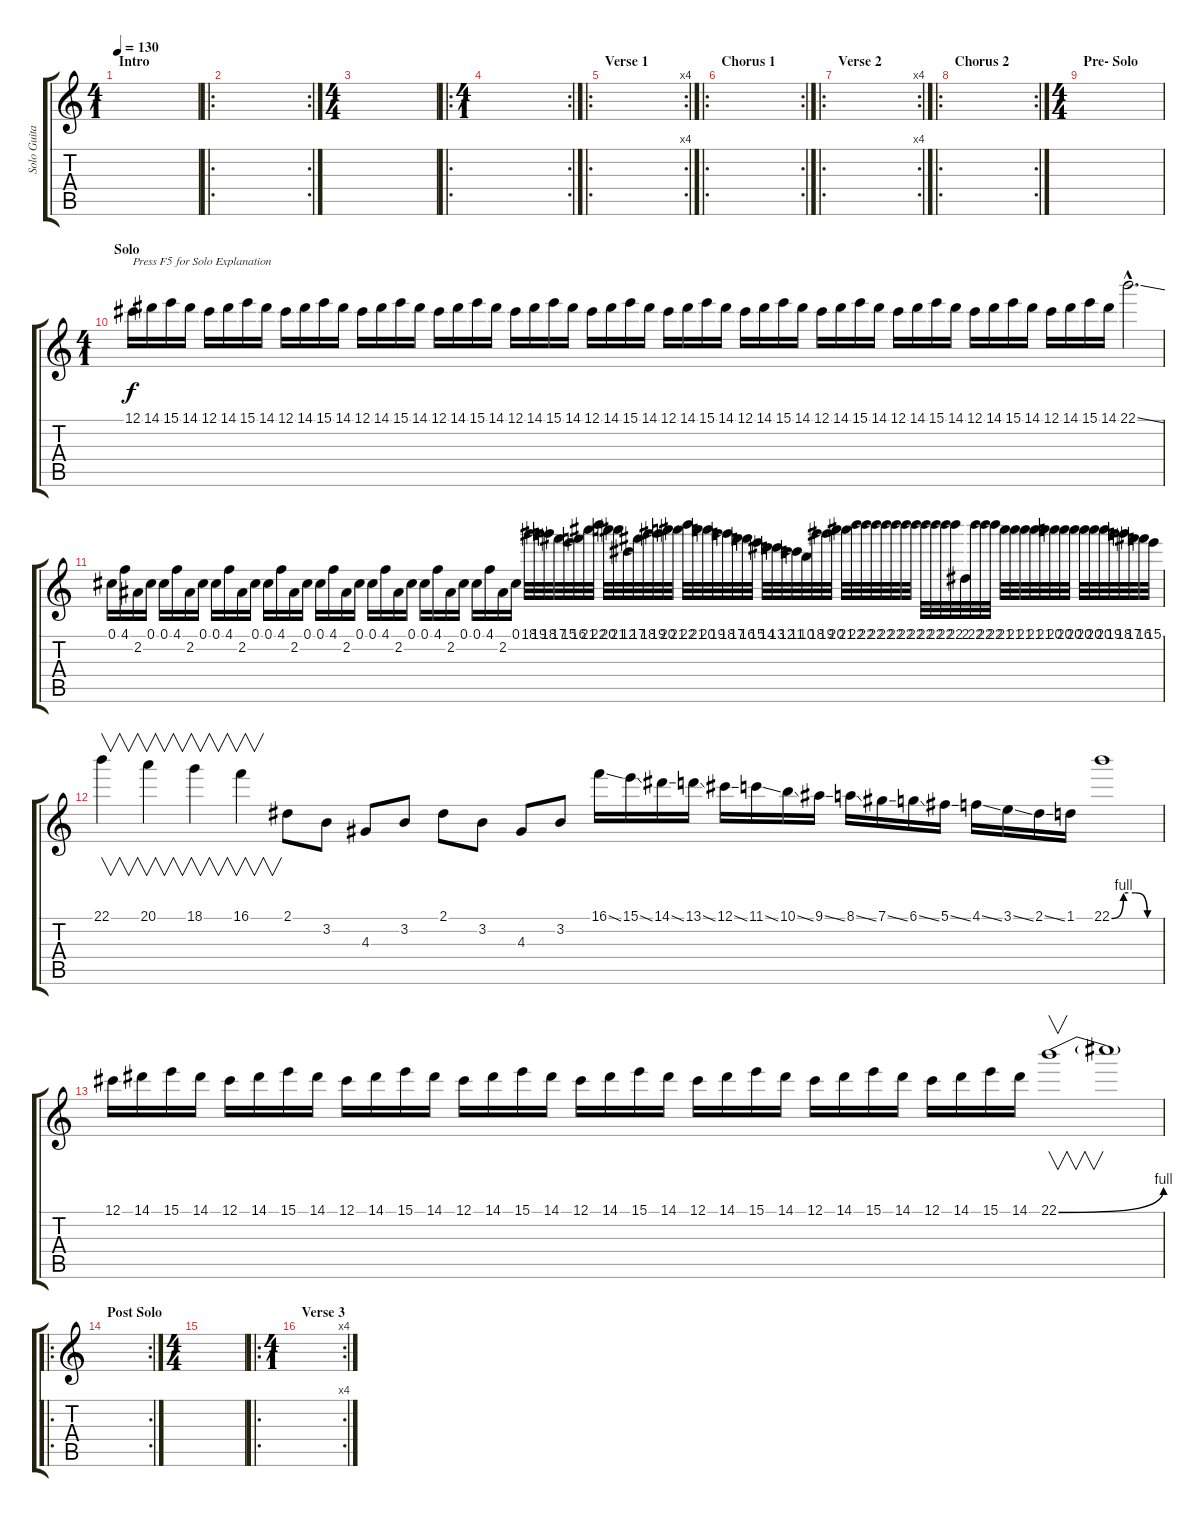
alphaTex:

\track ("Solo Guitar" "Solo Guita") {instrument distortionguitar}
\staff {score tabs}
\tuning (Db4 Ab3 E3 B2 Gb2 Db2) {hide}
\ts (4 1)
\section ("" "Intro")
\tempo 130
\clef g2
\ks c
|
\ro
\rc 2
|
\ts (4 4)
|
\ro
\rc 2
\ts (4 1)
|
\ro
\rc 4
\section ("" "Verse 1")
|
\ro
\rc 2
\section ("" "Chorus 1")
|
\ro
\rc 4
\section ("" "Verse 2")
|
\ro
\rc 2
\section ("" "Chorus 2")
|
\ts (4 4)
\section ("" "Pre- Solo")
|
\ts (4 1)
\section ("" "Solo")
12.1.16{txt "Press F5 for Solo Explanation"} 14.1.16 15.1.16 14.1.16 12.1.16 14.1.16 15.1.16 14.1.16 12.1.16 14.1.16 15.1.16 14.1.16 12.1.16 14.1.16 15.1.16 14.1.16 12.1.16 14.1.16 15.1.16 14.1.16 12.1.16 14.1.16 15.1.16 14.1.16 12.1.16 14.1.16 15.1.16 14.1.16 12.1.16 14.1.16 15.1.16 14.1.16 12.1.16 14.1.16 15.1.16 14.1.16 12.1.16 14.1.16 15.1.16 14.1.16 12.1.16 14.1.16 15.1.16 14.1.16 12.1.16 14.1.16 15.1.16 14.1.16 12.1.16 14.1.16 15.1.16 14.1.16 22.1{ss hac}.2{d} |
0.1.16 4.1.16 2.2.16 0.1.16 0.1.16 4.1.16 2.2.16 0.1.16 0.1.16 4.1.16 2.2.16 0.1.16 0.1.16 4.1.16 2.2.16 0.1.16 0.1.16 4.1.16 2.2.16 0.1.16 0.1.16 4.1.16 2.2.16 0.1.16 0.1.16 4.1.16 2.2.16 0.1.16 0.1.16 4.1.16 2.2.16 0.1.16 18.1.32 19.1.32 18.1.32 17.1.32 15.1.32 16.1.32 21.1.32 22.1.32 20.1.32 21.1.32 12.1.32 17.1.32 18.1.32 19.1.32 20.1.32 21.1.32 22.1.32 21.1.32 20.1.32 19.1.32 18.1.32 17.1.32 16.1.32 15.1.32 14.1.32 13.1.32 12.1.32 11.1.32 10.1.32 18.1.32 19.1.32 20.1.32 21.1.32 22.1.32 22.1.32 22.1.32 22.1.32 22.1.32 22.1.32 22.1.32 22.1.32 22.1.32 22.1.32 22.1.32 2.1.32 22.1.32 22.1.32 22.1.32 21.1.32 21.1.32 21.1.32 21.1.32 21.1.32 20.1.32 20.1.32 20.1.32 20.1.32 20.1.32 20.1.32 19.1.32 18.1.32 17.1.32 16.1.32 15.1.32 |
22.1.4{v} 20.1.4{v} 18.1.4{v} 16.1.4{v} 2.1.8 3.2.8 4.3.8 3.2.8 2.1.8 3.2.8 4.3.8 3.2.8 16.1{ss}.16 15.1{ss}.16 14.1{ss}.16 13.1{ss}.16 12.1{ss}.16 11.1{ss}.16 10.1{ss}.16 9.1{ss}.16 8.1{ss}.16 7.1{ss}.16 6.1{ss}.16 5.1{ss}.16 4.1{ss}.16 3.1{ss}.16 2.1{ss}.16 1.1.16 22.1{be (custom 0 0 15 4 30 4 45 0 60 0)}.1 |
12.1.16 14.1.16 15.1.16 14.1.16 12.1.16 14.1.16 15.1.16 14.1.16 12.1.16 14.1.16 15.1.16 14.1.16 12.1.16 14.1.16 15.1.16 14.1.16 12.1.16 14.1.16 15.1.16 14.1.16 12.1.16 14.1.16 15.1.16 14.1.16 12.1.16 14.1.16 15.1.16 14.1.16 12.1.16 14.1.16 15.1.16 14.1.16 22.1{be (bend 0 0 60 4)}.1{v} 22.1{t}.1 |
\ro
\rc 2
\section ("" "Post Solo")
|
\ts (4 4)
|
\ro
\rc 4
\ts (4 1)
\section ("" "Verse 3")
